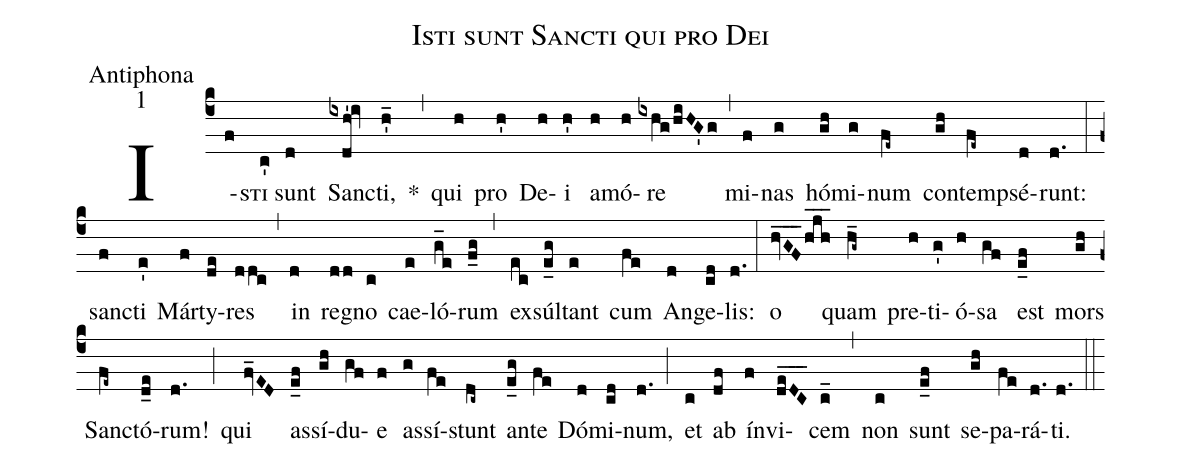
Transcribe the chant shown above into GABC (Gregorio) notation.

name:Isti sunt Sancti qui pro Dei;
office-part:Antiphona;
mode:1;
%%
(c4) I(f)<sc>sti(c')</sc> sunt(d) San(ixdh'!iv)cti,(h'_) *(,) qui(h) pro(h') De(h)i(h') a(h)mó(h)re(ixhg/hiHG'g) (,) mi(f)nas(g) hó(gh)mi(g)num(fe~) con(gh)tem(fe~)psé(d)runt:(d.) (:) san(f)cti(e') Már(f)ty(de)res(ddc) (,) in(d) re(dd)gno(c) cae(e)ló(g_e)rum(f_g) (,) ex(ec)súl(e_g)tant(e) cum(fe) An(d)ge(cd)lis:(d.) (:) o(hvGF_2__hjh___) quam(h_g~) pre(h)ti(g')ó(h)sa(gf) est(e_f) mors(gh) San(fe~)ctó(d_e)rum!(d.) (;) qui(fv_ED) as(e_f)sí(gh)du(gf)e(f) as(g)sí(fe)stunt(dc~) an(e_g)te(fe) Dó(d)mi(cd)num,(d.) (;) et(c) ab(df) ín(f)vi(de_D_C_)cem(c_) (,) non(c) sunt(e_f) se(gh)pa(fe)rá(d.)ti.(d.) (::)
